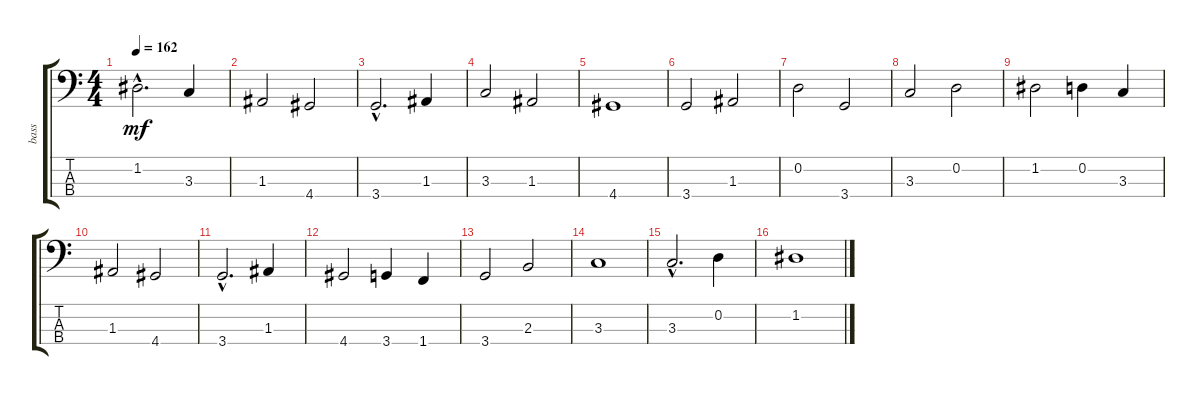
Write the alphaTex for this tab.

\track ("bass" "bass") {instrument fretlessbass}
\staff {score tabs}
\tuning (G2 D2 A1 E1) {hide}
\ts (4 4)
\tempo 162
\clef f4
\ks c
1.2{hac}.2{d dy mf} 3.3.4 |
1.3.2 4.4.2 |
3.4{hac}.2{d} 1.3.4 |
3.3.2 1.3.2 |
4.4.1 |
3.4.2 1.3.2 |
0.2.2 3.4.2 |
3.3.2 0.2.2 |
1.2.2 0.2.4 3.3.4 |
1.3.2 4.4.2 |
3.4{hac}.2{d} 1.3.4 |
4.4.2 3.4.4 1.4.4 |
3.4.2 2.3.2 |
3.3.1 |
3.3{hac}.2{d} 0.2.4 |
1.2.1
